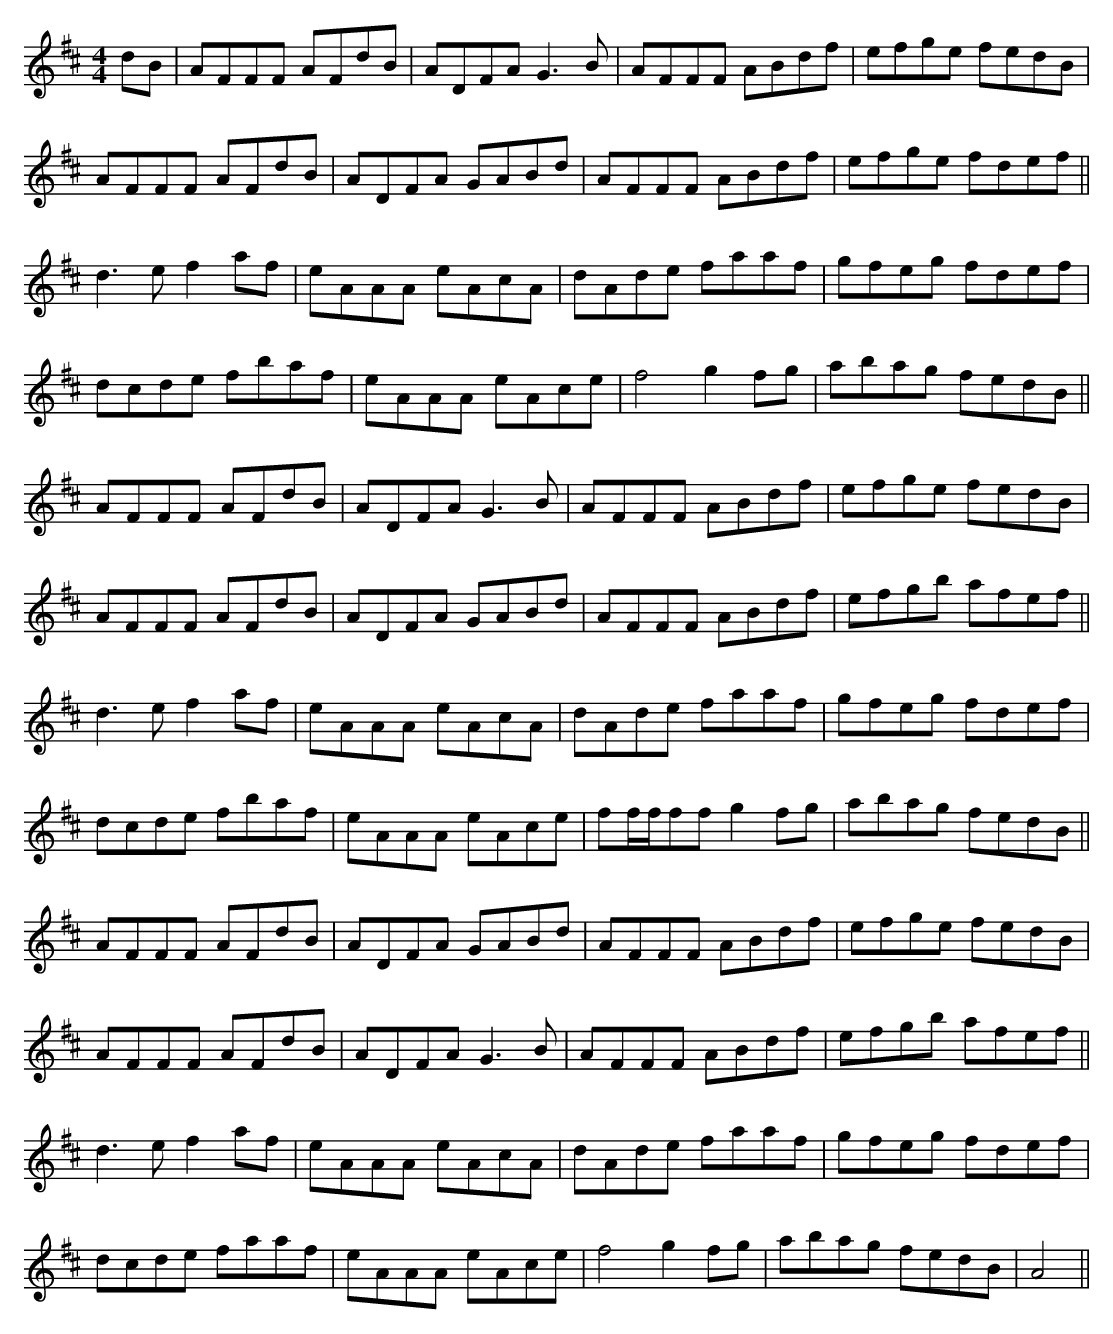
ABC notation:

X:1
M:4/4
K:D
dB|AFFF AFdB|ADFA G3B|AFFF ABdf|efge fedB|
AFFF AFdB|ADFA GABd|AFFF ABdf|efge fdef||
d3e f2af|eAAA eAcA|dAde faaf|gfeg fdef|
dcde fbaf|eAAA eAce|f4 g2fg|abag fedB||
AFFF AFdB|ADFA G3B|AFFF ABdf|efge fedB|
AFFF AFdB|ADFA GABd|AFFF ABdf|efgb afef||
d3e f2af|eAAA eAcA|dAde faaf|gfeg fdef|
dcde fbaf|eAAA eAce|ff/f/ff g2fg|abag fedB||
AFFF AFdB|ADFA GABd|AFFF ABdf|efge fedB|
AFFF AFdB|ADFA G3B|AFFF ABdf|efgb afef||
d3e f2af|eAAA eAcA|dAde faaf|gfeg fdef|
dcde faaf|eAAA eAce|f4 g2fg|abag fedB|A4||
